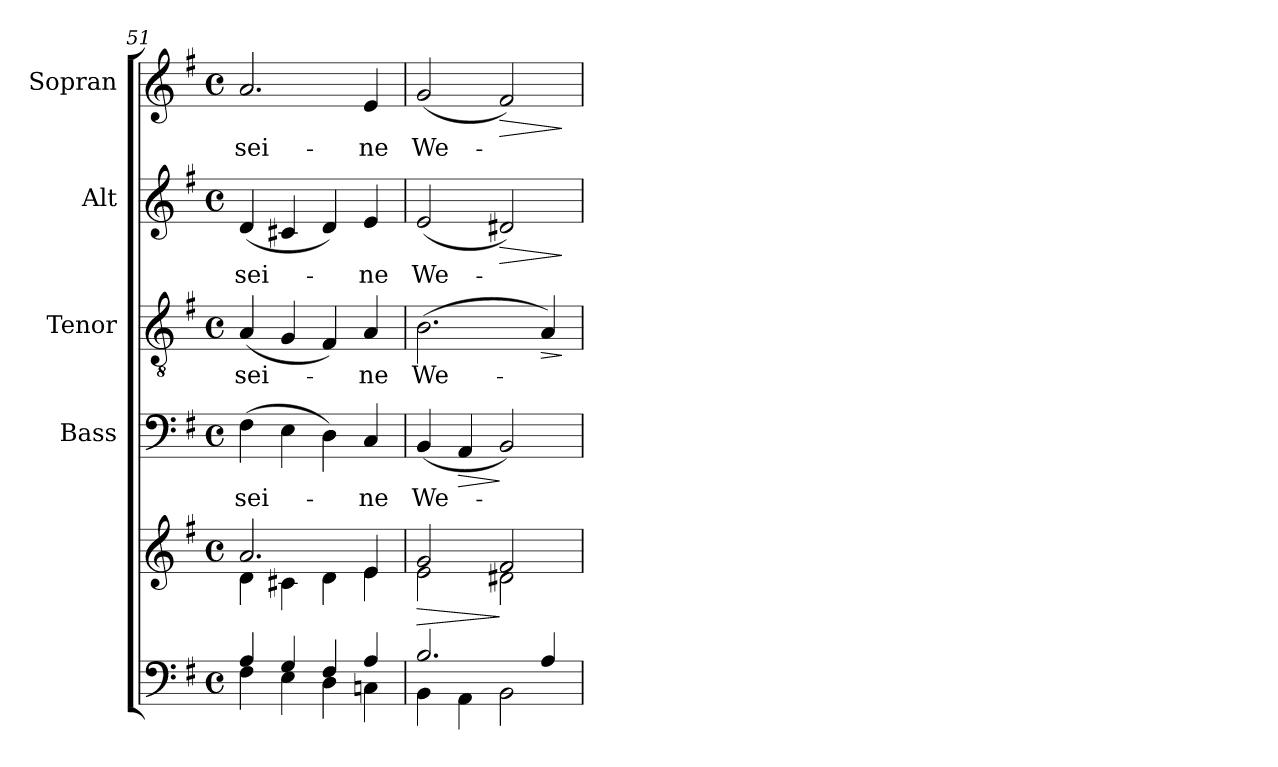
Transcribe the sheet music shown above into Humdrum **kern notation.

**kern	**kern	**dynam	**kern	**text	**dynam	**kern	**text	**dynam	**kern	**text	**dynam	**kern	**text	**dynam
*part5	*part5	*part5	*part4	*part4	*part4	*part3	*part3	*part3	*part2	*part2	*part2	*part1	*part1	*part1
*staff6	*staff5	*staff5/6	*staff4	*staff4	*staff4	*staff3	*staff3	*staff3	*staff2	*staff2	*staff2	*staff1	*staff1	*staff1
*	*	*	*I"Bass	*	*	*I"Tenor	*	*	*I"Alt	*	*	*I"Sopran	*	*
*	*	*	*I'B.	*	*	*I'T.	*	*	*I'A.	*	*	*I'S.	*	*
*clefF4	*clefG2	*	*clefF4	*	*	*clefGv2	*	*	*clefG2	*	*	*clefG2	*	*
*k[f#]	*k[f#]	*	*k[f#]	*	*	*k[f#]	*	*	*k[f#]	*	*	*k[f#]	*	*
*G:	*G:	*	*G:	*	*	*G:	*	*	*G:	*	*	*G:	*	*
*M4/4	*M4/4	*	*M4/4	*	*	*M4/4	*	*	*M4/4	*	*	*M4/4	*	*
*met(c)	*met(c)	*	*met(c)	*	*	*met(c)	*	*	*met(c)	*	*	*met(c)	*	*
=51	=51	=51	=51	=51	=51	=51	=51	=51	=51	=51	=51	=51	=51	=51
*^	*^	*	*	*	*	*	*	*	*	*	*	*	*	*
!	!	!	!	!	!	!LO:LY:b	!	!	!LO:LY:b	!	!	!LO:LY:b	!	!	!LO:LY:b	!
4A/	4F#\	2.a/	4d\	.	(>4F#\	sei-	.	(<4A/	sei-	.	(<4d/	sei-	.	2.a/	sei-	.
4G/	4E\	.	4c#X\	.	4E\	.	.	4G/	.	.	4c#X/	.	.	.	.	.
4F#/	4D\	.	4d\	.	4D\)	.	.	4F#/)	.	.	4d/)	.	.	.	.	.
!	!	!	!	!	!	!LO:LY:b	!	!	!LO:LY:b	!	!	!LO:LY:b	!	!	!LO:LY:b	!
4A/	4Cn\	4e/	4e\	.	4C/	-ne	.	4A/	-ne	.	4e/	-ne	.	4e/	-ne	.
=52	=52	=52	=52	=52	=52	=52	=52	=52	=52	=52	=52	=52	=52	=52	=52	=52
!	!	!	!	!LO:HP:b	!	!LO:LY:b	!	!	!LO:LY:b	!	!	!LO:LY:b	!	!	!LO:LY:b	!
2.B/	4BB\	2g/	2e\	>	(<4BB/	We-	.	(>2.B\	We-	.	(<2e/	We-	.	(<2g/	We-	.
!	!	!	!	!	!	!	!LO:HP:b	!	!	!	!	!	!	!	!	!
.	4AA\	.	.	.	4AA/	.	>	.	.	.	.	.	.	.	.	.
!	!	!	!	!	!	!	!	!	!	!	!	!	!LO:HP:b	!	!	!LO:HP:b
.	2BB\	2f#/	2d#X\	]	2BB/)	.	]	.	.	.	2d#X/)	.	>	2f#/)	.	>
!	!	!	!	!	!	!	!	!	!	!LO:HP:b	!	!	!	!	!	!
4A/	.	.	.	.	.	.	.	4A/)	.	>	.	.	.	.	.	.
*v	*v	*	*	*	*	*	*	*	*	*	*	*	*	*	*	*
*	*v	*v	*	*	*	*	*	*	*	*	*	*	*	*	*
.	.	.	.	.	.	.	.	]	.	.	]	.	.	]
=	=	=	=	=	=	=	=	=	=	=	=	=	=	=
*-	*-	*-	*-	*-	*-	*-	*-	*-	*-	*-	*-	*-	*-	*-
